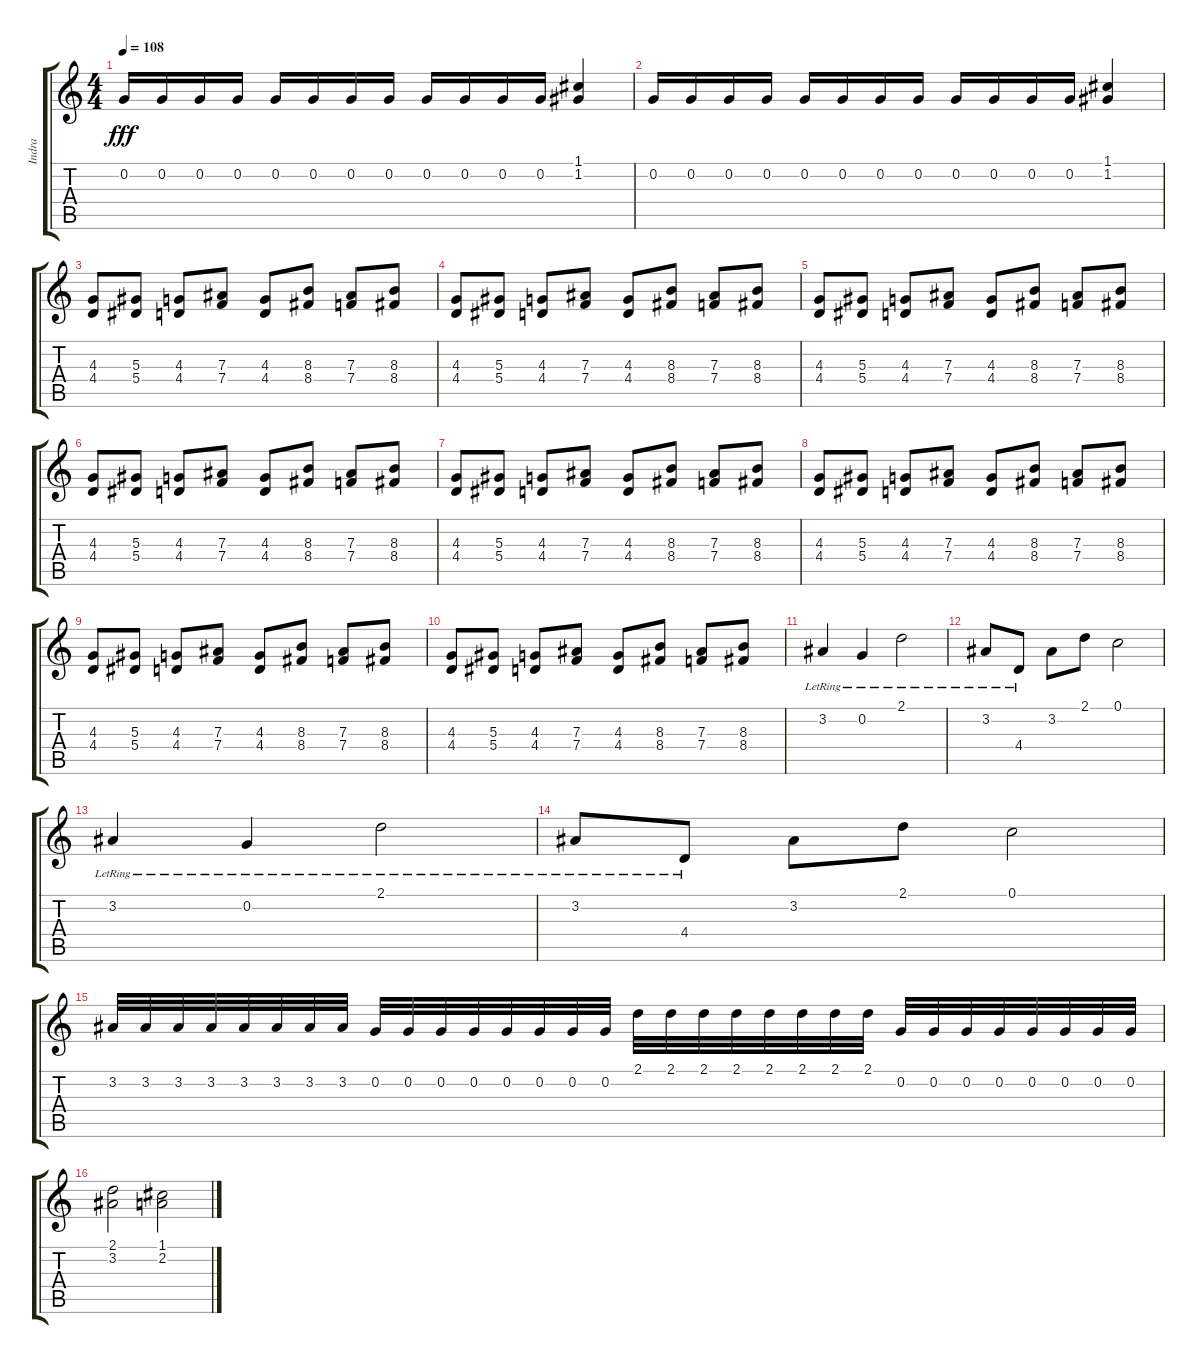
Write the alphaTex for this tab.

\track ("Indra" "Indra") {instrument distortionguitar}
\staff {score tabs}
\tuning (C4 G3 Eb3 Bb2 F2 C2) {hide}
\ts (4 4)
\tempo 108
\clef g2
\ks c
0.2.16{dy fff} 0.2.16 0.2.16 0.2.16 0.2.16 0.2.16 0.2.16 0.2.16 0.2.16 0.2.16 0.2.16 0.2.16 (1.1 1.2).4 |
0.2.16 0.2.16 0.2.16 0.2.16 0.2.16 0.2.16 0.2.16 0.2.16 0.2.16 0.2.16 0.2.16 0.2.16 (1.1 1.2).4 |
(4.3 4.4).8 (5.3 5.4).8 (4.3 4.4).8 (7.3 7.4).8 (4.3 4.4).8 (8.3 8.4).8 (7.3 7.4).8 (8.3 8.4).8 |
(4.3 4.4).8 (5.3 5.4).8 (4.3 4.4).8 (7.3 7.4).8 (4.3 4.4).8 (8.3 8.4).8 (7.3 7.4).8 (8.3 8.4).8 |
(4.3 4.4).8 (5.3 5.4).8 (4.3 4.4).8 (7.3 7.4).8 (4.3 4.4).8 (8.3 8.4).8 (7.3 7.4).8 (8.3 8.4).8 |
(4.3 4.4).8 (5.3 5.4).8 (4.3 4.4).8 (7.3 7.4).8 (4.3 4.4).8 (8.3 8.4).8 (7.3 7.4).8 (8.3 8.4).8 |
(4.3 4.4).8 (5.3 5.4).8 (4.3 4.4).8 (7.3 7.4).8 (4.3 4.4).8 (8.3 8.4).8 (7.3 7.4).8 (8.3 8.4).8 |
(4.3 4.4).8 (5.3 5.4).8 (4.3 4.4).8 (7.3 7.4).8 (4.3 4.4).8 (8.3 8.4).8 (7.3 7.4).8 (8.3 8.4).8 |
(4.3 4.4).8 (5.3 5.4).8 (4.3 4.4).8 (7.3 7.4).8 (4.3 4.4).8 (8.3 8.4).8 (7.3 7.4).8 (8.3 8.4).8 |
(4.3 4.4).8 (5.3 5.4).8 (4.3 4.4).8 (7.3 7.4).8 (4.3 4.4).8 (8.3 8.4).8 (7.3 7.4).8 (8.3 8.4).8 |
3.2{lr}.4 0.2{lr}.4 2.1{lr}.2 |
3.2{lr}.8 4.4{lr}.8 3.2.8 2.1.8 0.1.2 |
3.2{lr}.4 0.2{lr}.4 2.1{lr}.2 |
3.2{lr}.8 4.4{lr}.8 3.2.8 2.1.8 0.1.2 |
3.2.32 3.2.32 3.2.32 3.2.32 3.2.32 3.2.32 3.2.32 3.2.32 0.2.32 0.2.32 0.2.32 0.2.32 0.2.32 0.2.32 0.2.32 0.2.32 2.1.32 2.1.32 2.1.32 2.1.32 2.1.32 2.1.32 2.1.32 2.1.32 0.2.32 0.2.32 0.2.32 0.2.32 0.2.32 0.2.32 0.2.32 0.2.32 |
(2.1 3.2).2 (1.1 2.2).2
